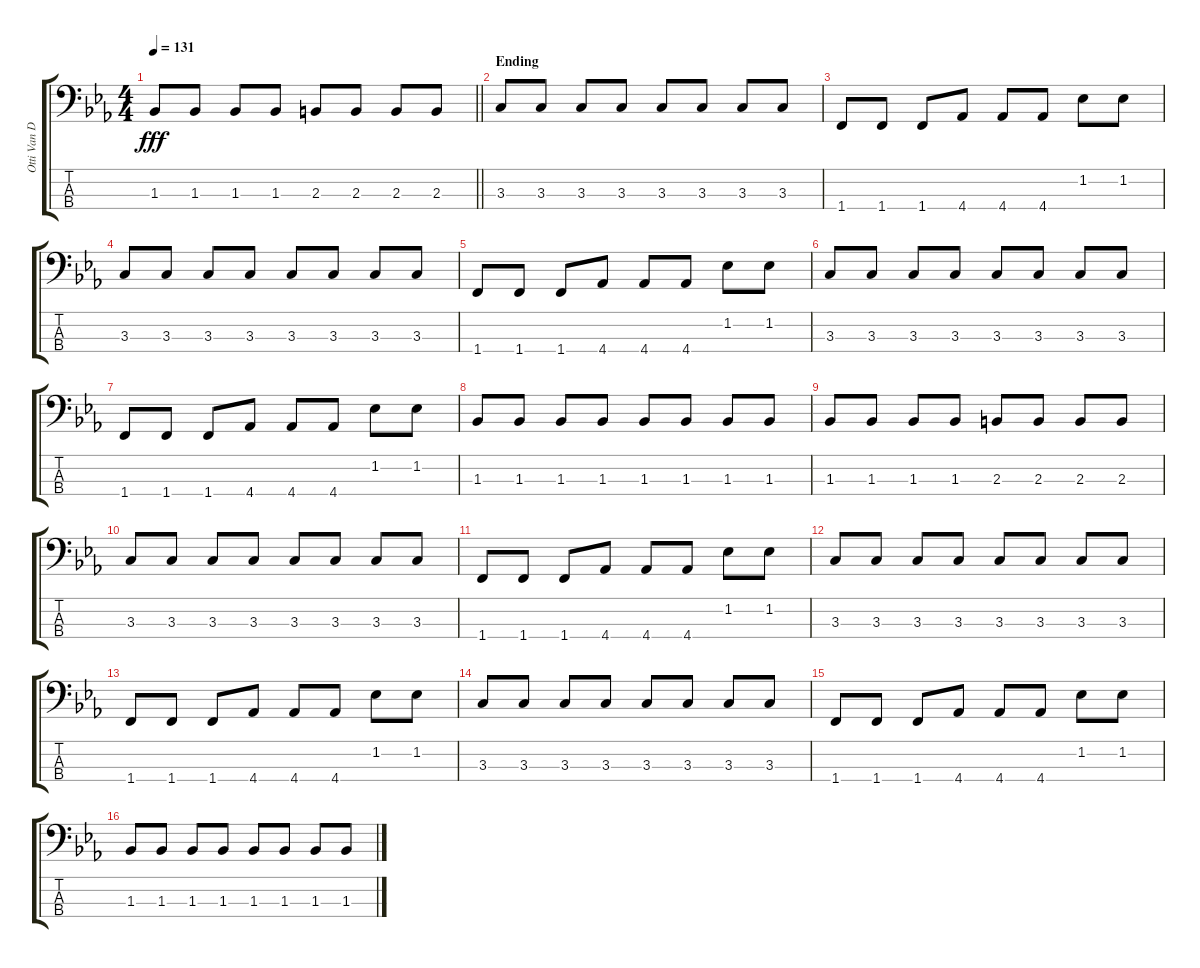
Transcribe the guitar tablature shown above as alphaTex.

\track ("Otti Van Der Werf (Bass)" "Otti Van D") {instrument fretlessbass}
\staff {score tabs}
\tuning (G2 D2 A1 E1) {hide}
\ts (4 4)
\tempo 131
\clef f4
\barLineRight lightlight
\ks cminor
1.3.8{dy fff} 1.3.8 1.3.8 1.3.8 2.3.8 2.3.8 2.3.8 2.3.8 |
\section ("" "Ending")
3.3.8 3.3.8 3.3.8 3.3.8 3.3.8 3.3.8 3.3.8 3.3.8 |
1.4.8 1.4.8 1.4.8 4.4.8 4.4.8 4.4.8 1.2.8 1.2.8 |
3.3.8 3.3.8 3.3.8 3.3.8 3.3.8 3.3.8 3.3.8 3.3.8 |
1.4.8 1.4.8 1.4.8 4.4.8 4.4.8 4.4.8 1.2.8 1.2.8 |
3.3.8 3.3.8 3.3.8 3.3.8 3.3.8 3.3.8 3.3.8 3.3.8 |
1.4.8 1.4.8 1.4.8 4.4.8 4.4.8 4.4.8 1.2.8 1.2.8 |
1.3.8 1.3.8 1.3.8 1.3.8 1.3.8 1.3.8 1.3.8 1.3.8 |
1.3.8 1.3.8 1.3.8 1.3.8 2.3.8 2.3.8 2.3.8 2.3.8 |
3.3.8 3.3.8 3.3.8 3.3.8 3.3.8 3.3.8 3.3.8 3.3.8 |
1.4.8 1.4.8 1.4.8 4.4.8 4.4.8 4.4.8 1.2.8 1.2.8 |
3.3.8 3.3.8 3.3.8 3.3.8 3.3.8 3.3.8 3.3.8 3.3.8 |
1.4.8 1.4.8 1.4.8 4.4.8 4.4.8 4.4.8 1.2.8 1.2.8 |
3.3.8 3.3.8 3.3.8 3.3.8 3.3.8 3.3.8 3.3.8 3.3.8 |
1.4.8 1.4.8 1.4.8 4.4.8 4.4.8 4.4.8 1.2.8 1.2.8 |
1.3.8 1.3.8 1.3.8 1.3.8 1.3.8 1.3.8 1.3.8 1.3.8
